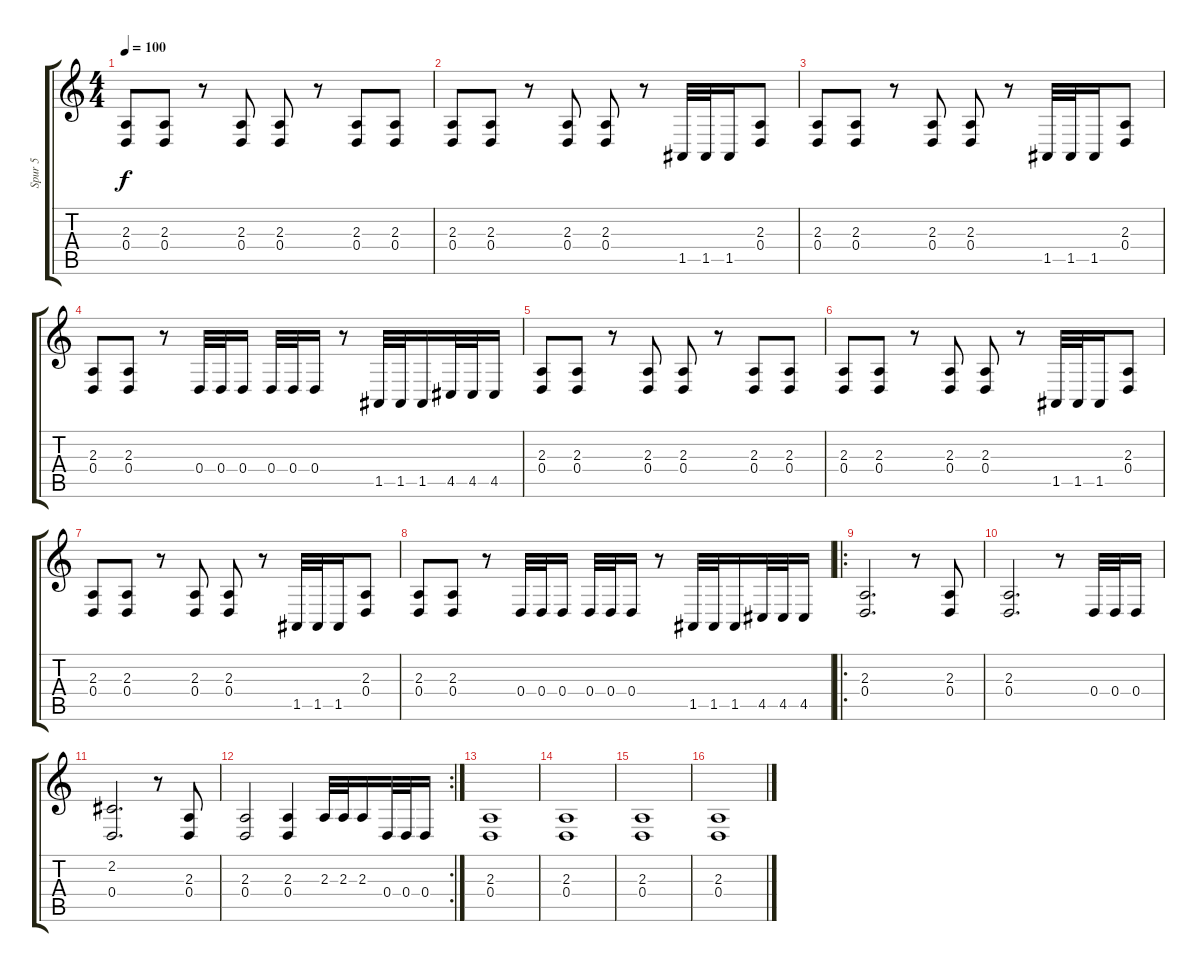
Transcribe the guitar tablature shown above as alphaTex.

\track ("Spur 5" "Spur 5") {instrument timpani}
\staff {score tabs}
\tuning (E4 B3 G3 D3 A2 E2) {hide}
\ts (4 4)
\tempo 100
\clef g2
\ks c
(2.3 0.4).8{dy f} (2.3 0.4).8 r.8 (2.3 0.4).8 (2.3 0.4).8 r.8 (2.3 0.4).8 (2.3 0.4).8 |
(2.3 0.4).8 (2.3 0.4).8 r.8 (2.3 0.4).8 (2.3 0.4).8 r.8 1.5.32 1.5.32 1.5.16 (2.3 0.4).8 |
(2.3 0.4).8 (2.3 0.4).8 r.8 (2.3 0.4).8 (2.3 0.4).8 r.8 1.5.32 1.5.32 1.5.16 (2.3 0.4).8 |
(2.3 0.4).8 (2.3 0.4).8 r.8 0.4.32 0.4.32 0.4.16 0.4.32 0.4.32 0.4.16 r.8 1.5.32 1.5.32 1.5.16 4.5.32 4.5.32 4.5.16 |
(2.3 0.4).8 (2.3 0.4).8 r.8 (2.3 0.4).8 (2.3 0.4).8 r.8 (2.3 0.4).8 (2.3 0.4).8 |
(2.3 0.4).8 (2.3 0.4).8 r.8 (2.3 0.4).8 (2.3 0.4).8 r.8 1.5.32 1.5.32 1.5.16 (2.3 0.4).8 |
(2.3 0.4).8 (2.3 0.4).8 r.8 (2.3 0.4).8 (2.3 0.4).8 r.8 1.5.32 1.5.32 1.5.16 (2.3 0.4).8 |
(2.3 0.4).8 (2.3 0.4).8 r.8 0.4.32 0.4.32 0.4.16 0.4.32 0.4.32 0.4.16 r.8 1.5.32 1.5.32 1.5.16 4.5.32 4.5.32 4.5.16 |
\ro
(2.3 0.4).2{d} r.8 (2.3 0.4).8 |
(2.3 0.4).2{d} r.8 0.4.32 0.4.32 0.4.16 |
(2.2 0.4).2{d} r.8 (2.3 0.4).8 |
\rc 2
(2.3 0.4).2 (2.3 0.4).4 2.3.32 2.3.32 2.3.16 0.4.32 0.4.32 0.4.16 |
(2.3 0.4).1 |
(2.3 0.4).1 |
(2.3 0.4).1 |
(2.3 0.4).1
